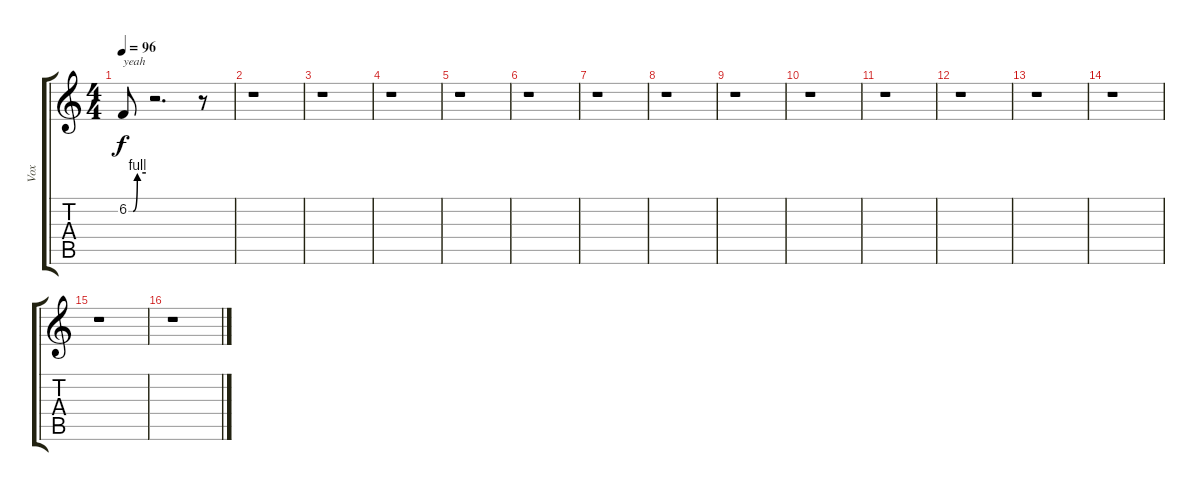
\track ("Vox" "Vox") {instrument altosax}
\staff {score tabs}
\tuning (E4 B3 G3 D3 A2 E2) {hide}
\ts (4 4)
\tempo 96
\clef g2
\ks c
6.2{be (custom 0 0 15 0 30 4 60 4)}.8{txt "yeah" dy f} r.2{d} r.8 |
r.1 |
r.1 |
r.1 |
r.1 |
r.1 |
r.1 |
r.1 |
r.1 |
r.1 |
r.1 |
r.1 |
r.1 |
r.1 |
r.1 |
r.1
